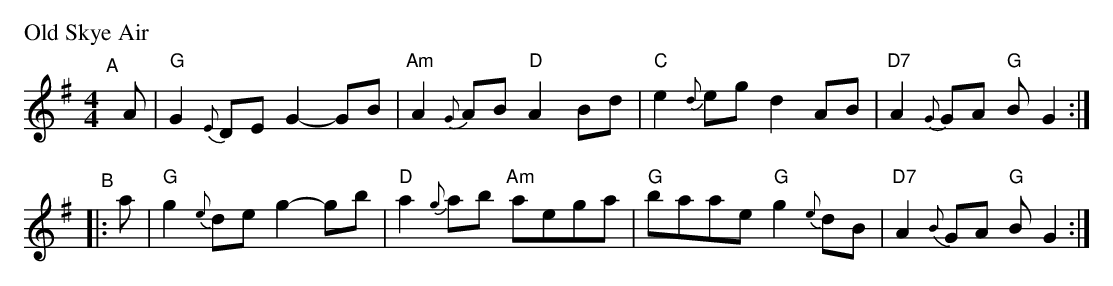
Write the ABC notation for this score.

X:1
P: Old Skye Air
M: 4/4
L: 1/8
K: G
"^A"[|] A | "G"G2{E}DE G2-GB | "Am"A2{G}AB "D"A2Bd | "C"e2{d}eg d2AB | "D7"A2{G}GA "G"BG2 :|
"^B"|:  a | "G"g2{e}de g2-gb | "D"a2{g}ab "Am"aega | "G"baae "G"g2{e}dB | "D7"A2{B}GA "G"BG2 :|
